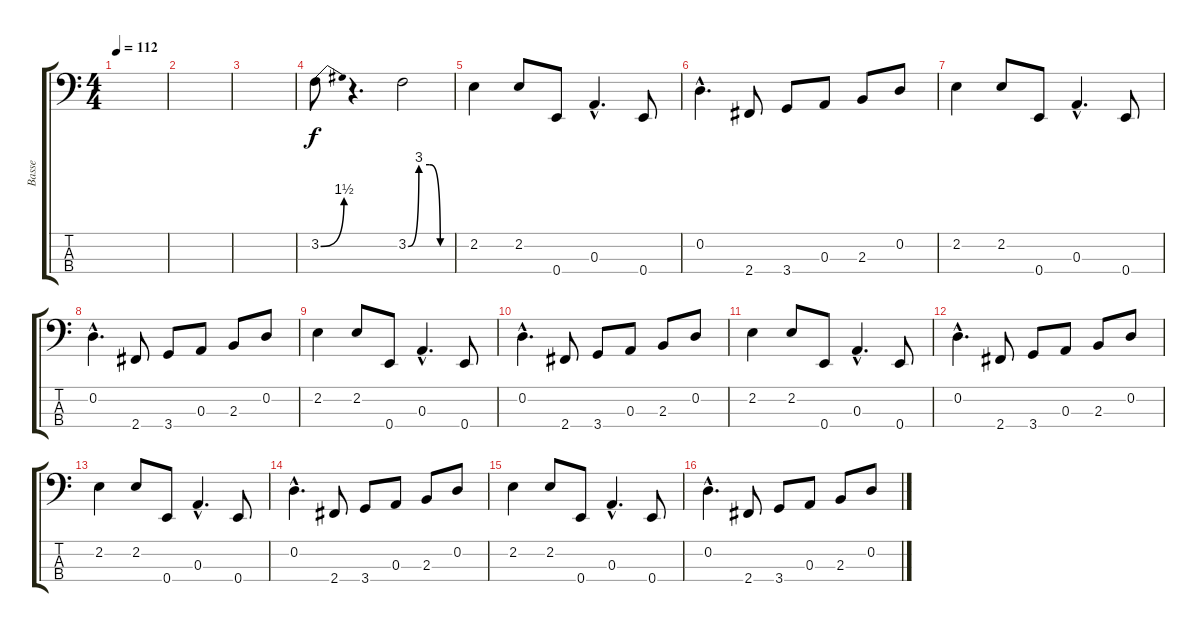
\track ("Basse" "Basse") {instrument electricbassfinger}
\staff {score tabs}
\tuning (G2 D2 A1 E1) {hide}
\ts (4 4)
\tempo 112
\clef f4
\ks c
|
|
|
3.2{be (bend 0 0 60 6)}.8 r.4{d} 3.2{be (custom 0 0 15 12 30 12 45 0 60 0)}.2 |
2.2.4 2.2.8 0.4.8 0.3{hac}.4{d} 0.4.8 |
0.2{hac}.4{d} 2.4.8 3.4.8 0.3.8 2.3.8 0.2.8 |
2.2.4 2.2.8 0.4.8 0.3{hac}.4{d} 0.4.8 |
0.2{hac}.4{d} 2.4.8 3.4.8 0.3.8 2.3.8 0.2.8 |
2.2.4 2.2.8 0.4.8 0.3{hac}.4{d} 0.4.8 |
0.2{hac}.4{d} 2.4.8 3.4.8 0.3.8 2.3.8 0.2.8 |
2.2.4 2.2.8 0.4.8 0.3{hac}.4{d} 0.4.8 |
0.2{hac}.4{d} 2.4.8 3.4.8 0.3.8 2.3.8 0.2.8 |
2.2.4 2.2.8 0.4.8 0.3{hac}.4{d} 0.4.8 |
0.2{hac}.4{d} 2.4.8 3.4.8 0.3.8 2.3.8 0.2.8 |
2.2.4 2.2.8 0.4.8 0.3{hac}.4{d} 0.4.8 |
0.2{hac}.4{d} 2.4.8 3.4.8 0.3.8 2.3.8 0.2.8
